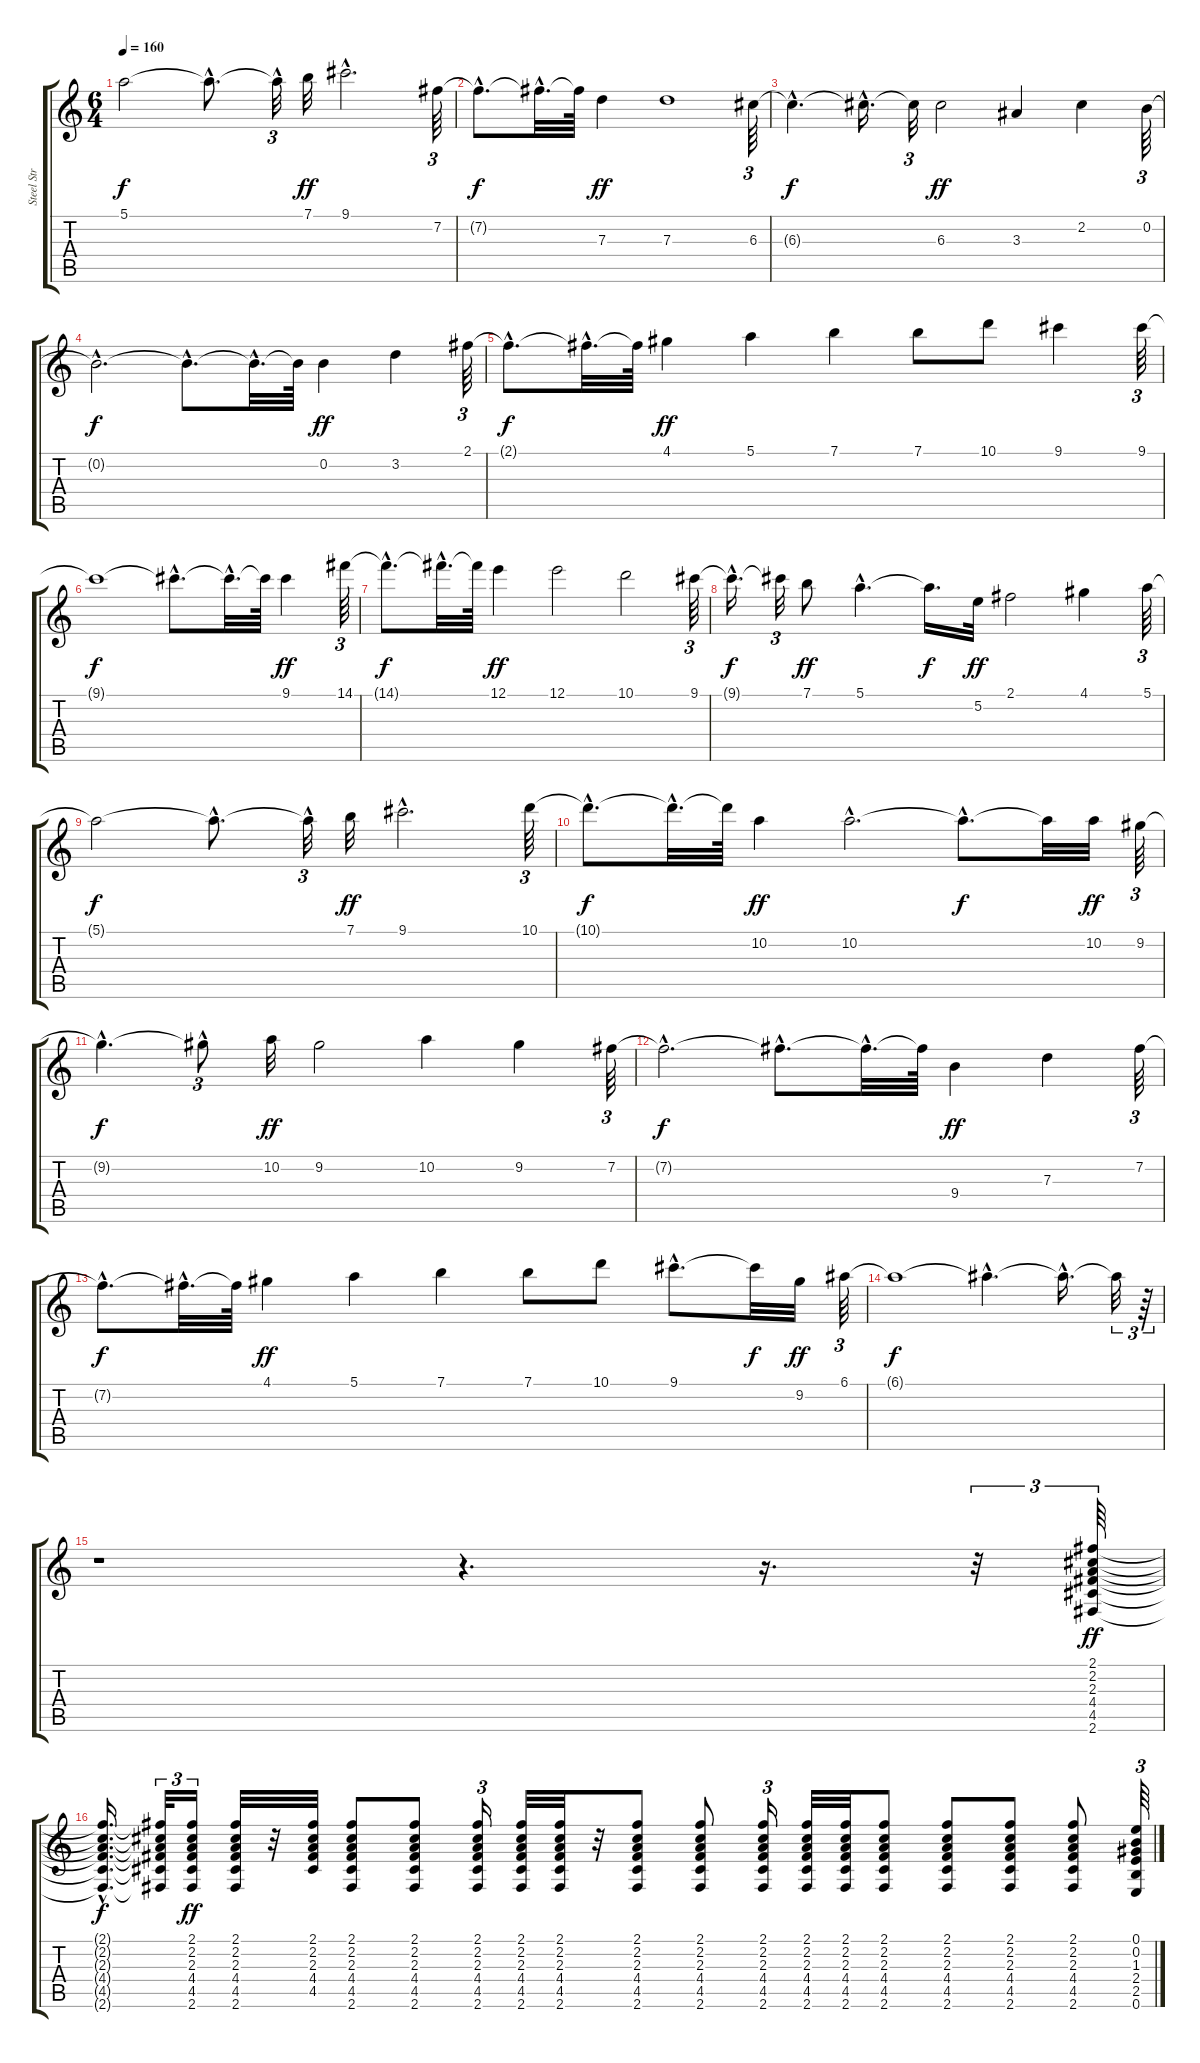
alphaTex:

\track ("Steel Str Gtr (Al Di Meola)" "Steel Str ") {instrument acousticguitarsteel}
\staff {score tabs}
\tuning (E4 B3 G3 D3 A2 E2) {hide}
\ts (6 4)
\tempo 160
\clef g2
\ks c
5.1{t}.2{dy f} 5.1{hac t}.8{d} 5.1{hac t}.32{tu (3 2)} 7.1.32{dy ff} 9.1{hac}.2{d} 7.2.64{tu (3 2)} |
7.2{hac t}.8{d dy f} 7.2{hac t}.32{d} 7.2{t}.64 7.3.4{dy ff} 7.3.1 6.3.64{tu (3 2)} |
6.3{hac t}.4{d dy f} 6.3{hac t}.16{d} 6.3{t}.32{tu (3 2)} 6.3.2{dy ff} 3.3.4 2.2.4 0.2.64{tu (3 2)} |
0.2{hac t}.2{d dy f} 0.2{hac t}.8{d} 0.2{hac t}.32{d} 0.2{t}.64 0.2.4{dy ff} 3.2.4 2.1.64{tu (3 2)} |
2.1{hac t}.8{d dy f} 2.1{hac t}.32{d} 2.1{t}.64 4.1.4{dy ff} 5.1.4 7.1.4 7.1.8 10.1.8 9.1.4 9.1.64{tu (3 2)} |
9.1{t}.1{dy f} 9.1{hac t}.8{d} 9.1{hac t}.32{d} 9.1{t}.64 9.1.4{dy ff} 14.1.64{tu (3 2)} |
14.1{hac t}.8{d dy f} 14.1{hac t}.32{d} 14.1{t}.64 12.1.4{dy ff} 12.1.2 10.1.2 9.1.64{tu (3 2)} |
9.1{hac t}.16{d dy f} 9.1{t}.32{tu (3 2)} 7.1.8{dy ff} 5.1{hac}.4{d} 5.1{t}.16{d dy f} 5.2.32{dy ff} 2.1.2 4.1.4 5.1.64{tu (3 2)} |
5.1{t}.2{dy f} 5.1{hac t}.8{d} 5.1{hac t}.32{tu (3 2)} 7.1.32{dy ff} 9.1{hac}.2{d} 10.1.64{tu (3 2)} |
10.1{hac t}.8{d dy f} 10.1{hac t}.32{d} 10.1{t}.64 10.2.4{dy ff} 10.2{hac}.2{d} 10.2{hac t}.8{d dy f} 10.2{t}.32 10.2.32{dy ff} 9.2.64{tu (3 2)} |
9.2{hac t}.4{d dy f} 9.2{hac t}.8{tu (3 2)} 10.2.32{dy ff} 9.2.2 10.2.4 9.2.4 7.2.64{tu (3 2)} |
7.2{hac t}.2{d dy f} 7.2{hac t}.8{d} 7.2{hac t}.32{d} 7.2{t}.64 9.4.4{dy ff} 7.3.4 7.2.64{tu (3 2)} |
7.2{hac t}.8{d dy f} 7.2{hac t}.32{d} 7.2{t}.64 4.1.4{dy ff} 5.1.4 7.1.4 7.1.8 10.1.8 9.1{hac}.8{d} 9.1{t}.32{dy f} 9.2.32{dy ff} 6.1.64{tu (3 2)} |
6.1{t}.1{dy f} 6.1{hac t}.4{d} 6.1{hac t}.16{d} 6.1{t}.32{tu (3 2)} r.64{tu (3 2)} |
r.1 r.4{d} r.16{d} r.32{tu (3 2)} (2.1 2.2 2.3 4.4 4.5 2.6).64{tu (3 2) dy ff volume 11} |
(2.1{hac t} 2.2{hac t} 2.3{hac t} 4.4{hac t} 4.5{hac t} 2.6{hac t}).16{d dy f} (2.1{t} 2.2{t} 2.3{t} 4.4{t} 4.5{t} 2.6{t}).32{tu (3 2)} (2.1 2.2 2.3 4.4 4.5 2.6).16{tu (3 2) dy ff} (2.1 2.2 2.3 4.4 4.5 2.6).32 r.32 (2.1 2.2 2.3 4.4 4.5).32 (2.1 2.2 2.3 4.4 4.5 2.6).8 (2.1 2.2 2.3 4.4 4.5 2.6).8 (2.1 2.2 2.3 4.4 4.5 2.6).16{tu (3 2)} (2.1 2.2 2.3 4.4 4.5 2.6).32 (2.1 2.2 2.3 4.4 4.5 2.6).32 r.32 (2.1 2.2 2.3 4.4 4.5 2.6).8 (2.1 2.2 2.3 4.4 4.5 2.6).8 (2.1 2.2 2.3 4.4 4.5 2.6).16{tu (3 2)} (2.1 2.2 2.3 4.4 4.5 2.6).32 (2.1 2.2 2.3 4.4 4.5 2.6).32 (2.1 2.2 2.3 4.4 4.5 2.6).8 (2.1 2.2 2.3 4.4 4.5 2.6).8 (2.1 2.2 2.3 4.4 4.5 2.6).8 (2.1 2.2 2.3 4.4 4.5 2.6).8 (0.1 0.2 1.3 2.4 2.5 0.6).64{tu (3 2)}
